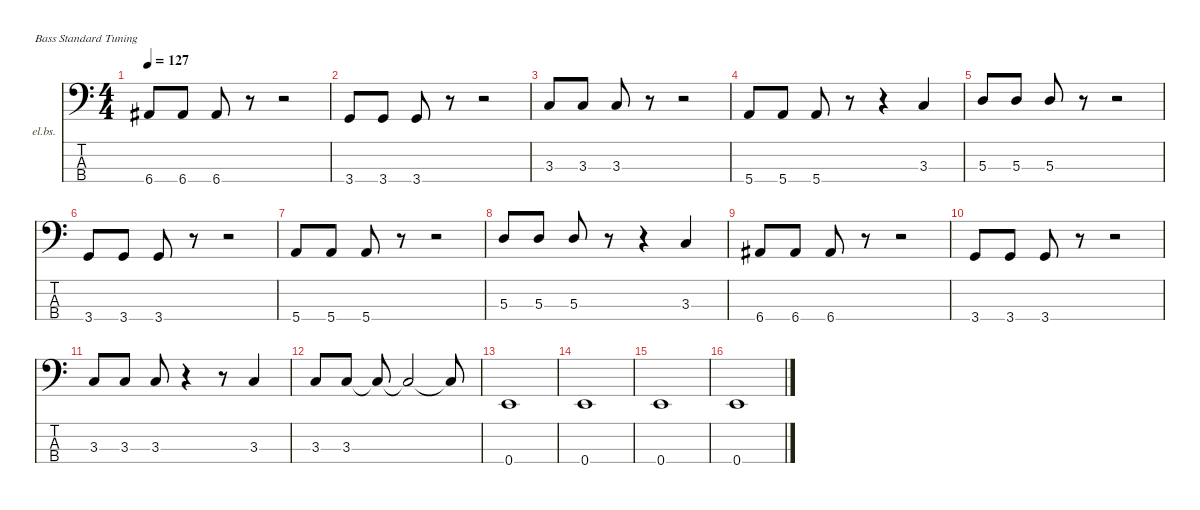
\defaultSystemsLayout 4
\hideDynamics
\bracketExtendMode nobrackets
\firstSystemTrackNameOrientation horizontal
\otherSystemsTrackNameOrientation horizontal
\track ("Bass" "el.bs.") {instrument electricbassfinger}
\staff {score tabs}
\tuning (G2 D2 A1 E1)
\ts (4 4)
\tempo 127
\clef f4
\ks c
6.4{acc #}.8{dy f beam Up} 6.4{acc #}.8{beam Up} 6.4{acc #}.8{beam Up} r.8{beam Up} r.2{beam Up} |
3.4.8{beam Up} 3.4.8{beam Up} 3.4.8{beam Up} r.8{beam Up} r.2{beam Up} |
3.3.8{beam Up} 3.3.8{beam Up} 3.3.8{beam Up} r.8{beam Up} r.2{beam Up} |
5.4.8{beam Up} 5.4.8{beam Up} 5.4.8{beam Up} r.8{beam Up} r.4{beam Up} 3.3.4{beam Up} |
5.3.8{beam Up} 5.3.8{beam Up} 5.3.8{beam Up} r.8{beam Up} r.2{beam Up} |
3.4.8{beam Up} 3.4.8{beam Up} 3.4.8{beam Up} r.8{beam Up} r.2{beam Up} |
5.4.8{beam Up} 5.4.8{beam Up} 5.4.8{beam Up} r.8{beam Up} r.2{beam Up} |
5.3.8{beam Up} 5.3.8{beam Up} 5.3.8{beam Up} r.8{beam Up} r.4{beam Up} 3.3.4{beam Up} |
6.4{acc #}.8{beam Up} 6.4{acc #}.8{beam Up} 6.4{acc #}.8{beam Up} r.8{beam Up} r.2{beam Up} |
3.4.8{beam Up} 3.4.8{beam Up} 3.4.8{beam Up} r.8{beam Up} r.2{beam Up} |
3.3.8{beam Up} 3.3.8{beam Up} 3.3.8{beam Up} r.4{beam Up} r.8{beam Up} 3.3.4{beam Up} |
3.3.8{beam Up} 3.3.8{beam Up} 3.3{t}.8{beam Up} 3.3{t}.2{beam Up} 3.3{t}.8{beam Up} |
0.4.1{beam Up} |
0.4.1{beam Up} |
0.4.1{beam Up} |
0.4.1{beam Up}
